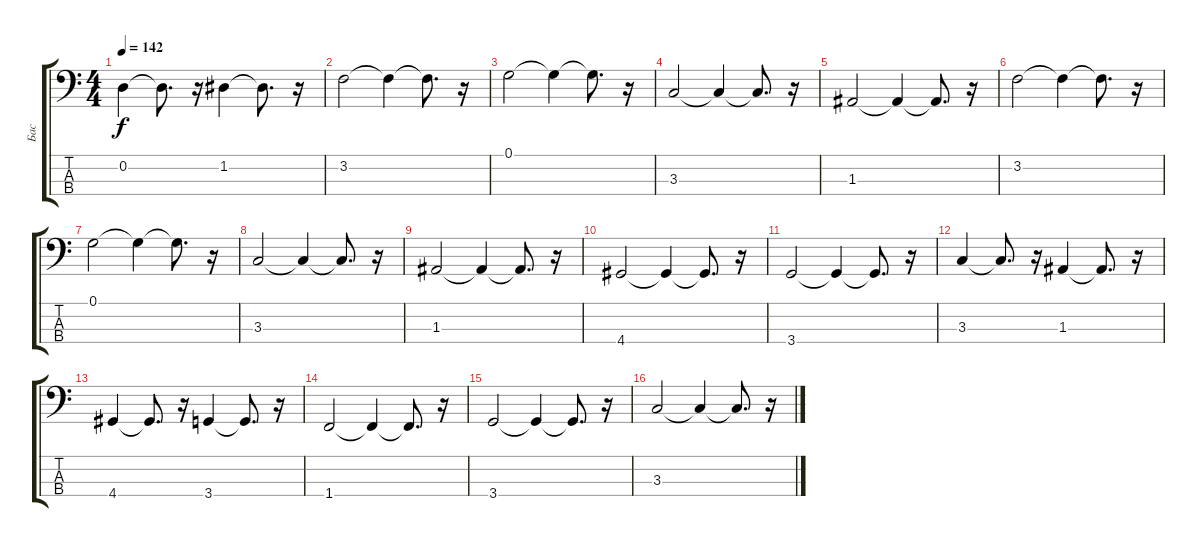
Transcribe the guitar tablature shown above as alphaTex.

\track ("Бас" "Бас") {instrument electricbassfinger}
\staff {score tabs}
\tuning (G2 D2 A1 E1) {hide}
\ts (4 4)
\tempo 142
\clef f4
\ks c
0.2.4{dy f} 0.2{t}.8{d} r.16 1.2.4 1.2{t}.8{d} r.16 |
3.2.2 3.2{t}.4 3.2{t}.8{d} r.16 |
0.1.2 0.1{t}.4 0.1{t}.8{d} r.16 |
3.3.2 3.3{t}.4 3.3{t}.8{d} r.16 |
1.3.2 1.3{t}.4 1.3{t}.8{d} r.16 |
3.2.2 3.2{t}.4 3.2{t}.8{d} r.16 |
0.1.2 0.1{t}.4 0.1{t}.8{d} r.16 |
3.3.2 3.3{t}.4 3.3{t}.8{d} r.16 |
1.3.2 1.3{t}.4 1.3{t}.8{d} r.16 |
4.4.2 4.4{t}.4 4.4{t}.8{d} r.16 |
3.4.2 3.4{t}.4 3.4{t}.8{d} r.16 |
3.3.4 3.3{t}.8{d} r.16 1.3.4 1.3{t}.8{d} r.16 |
4.4.4 4.4{t}.8{d} r.16 3.4.4 3.4{t}.8{d} r.16 |
1.4.2 1.4{t}.4 1.4{t}.8{d} r.16 |
3.4.2 3.4{t}.4 3.4{t}.8{d} r.16 |
3.3.2 3.3{t}.4 3.3{t}.8{d} r.16
